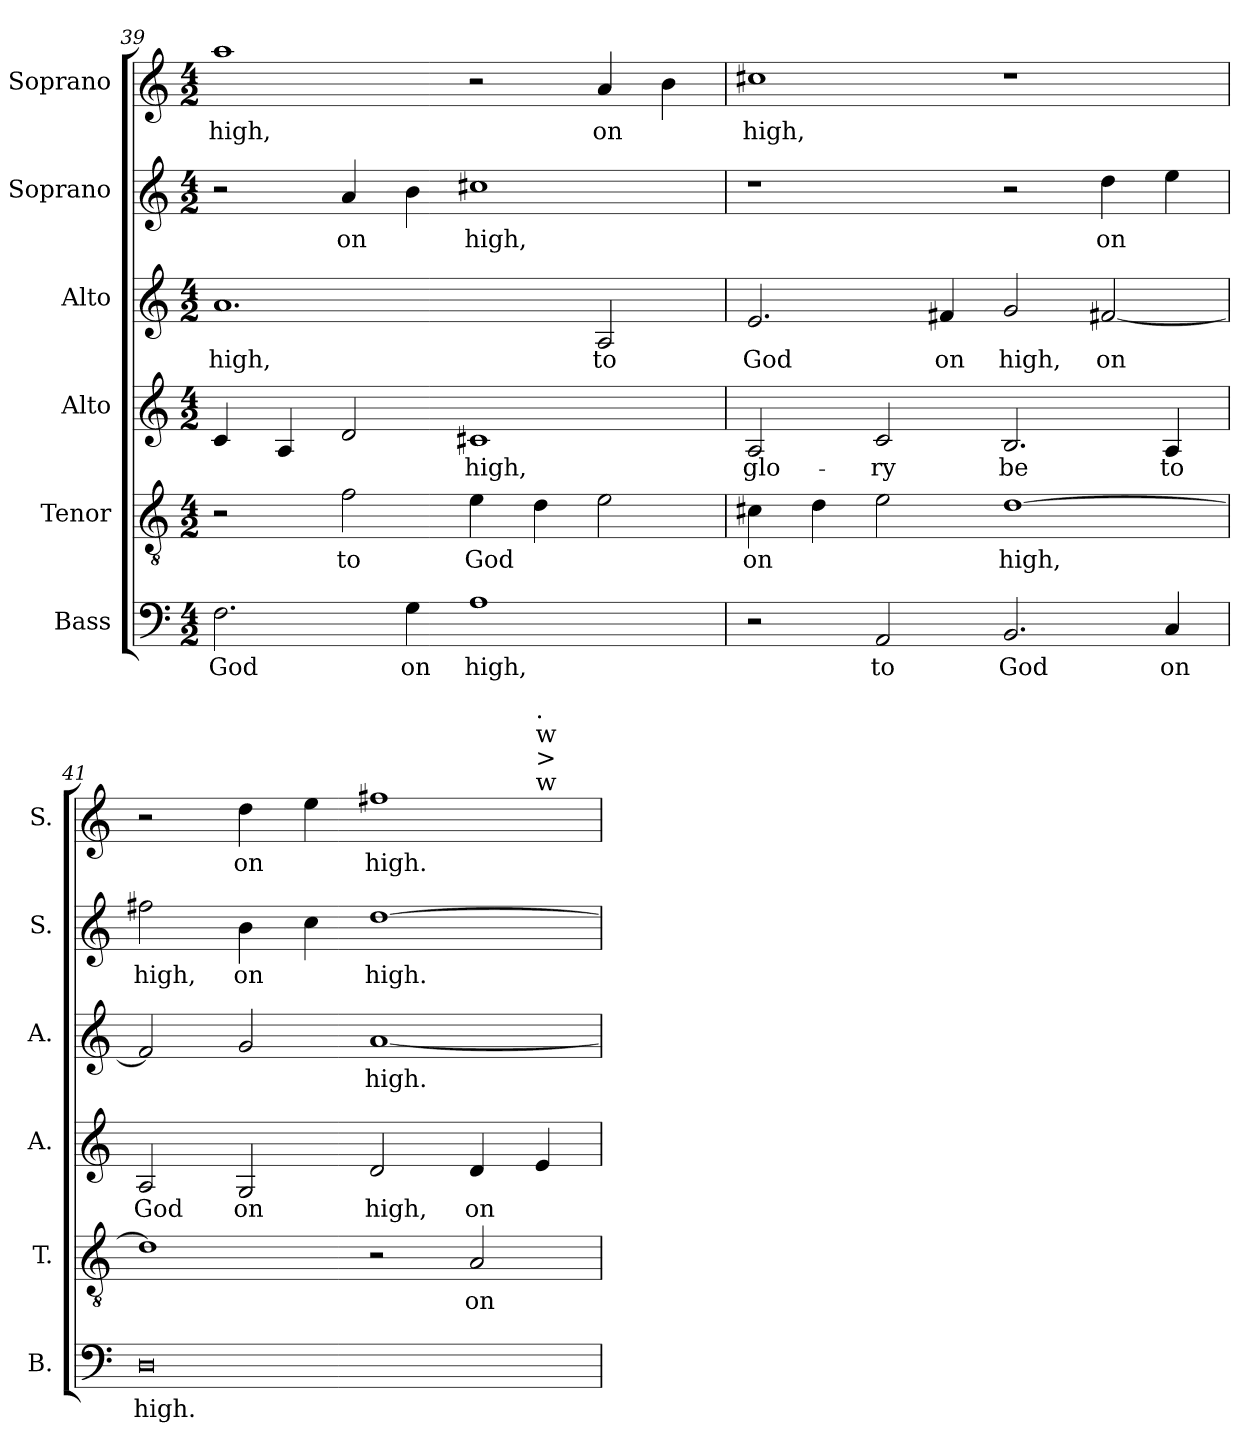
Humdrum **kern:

**kern	**text	**kern	**text	**kern	**text	**kern	**text	**kern	**text	**kern	**text
*part6	*part6	*part5	*part5	*part4	*part4	*part3	*part3	*part2	*part2	*part1	*part1
*staff6	*staff6	*staff5	*staff5	*staff4	*staff4	*staff3	*staff3	*staff2	*staff2	*staff1	*staff1
*I"Bass	*	*I"Tenor	*	*I"Alto	*	*I"Alto	*	*I"Soprano	*	*I"Soprano	*
*I'B.	*	*I'T.	*	*I'A.	*	*I'A.	*	*I'S.	*	*I'S.	*
!!LO:LB:g=z
*clefF4	*	*clefGv2	*	*clefG2	*	*clefG2	*	*clefG2	*	*clefG2	*
*	*	*ITrd7c12	*	*	*	*	*	*	*	*	*
*k[]	*	*k[]	*	*k[]	*	*k[]	*	*k[]	*	*k[]	*
*C:	*	*C:	*	*C:	*	*C:	*	*C:	*	*C:	*
*M4/2	*	*M4/2	*	*M4/2	*	*M4/2	*	*M4/2	*	*M4/2	*
=39	=39	=39	=39	=39	=39	=39	=39	=39	=39	=39	=39
!	!LO:LY:b:color=#000000	!	!	!	!	!	!	!	!	!	!
!	!	!	!	!	!	!	!LO:LY:b:color=#000000	!	!	!	!
!	!	!	!	!	!	!	!	!	!	!	!LO:LY:b:color=#000000
2.Fi\	God	2r	.	4ci/	.	1.ai	high,	2r	.	1aai	high,
.	.	.	.	4Ai/	.	.	.	.	.	.	.
!	!	!	!LO:LY:b:color=#000000	!	!	!	!	!	!	!	!
!	!	!	!	!	!	!	!	!	!LO:LY:b:color=#000000	!	!
.	.	2Fi\	to	2di/	.	.	.	4ai/	on	.	.
!	!LO:LY:b:color=#000000	!	!	!	!	!	!	!	!	!	!
4Gi\	on	.	.	.	.	.	.	4bi\	.	.	.
!	!LO:LY:b:color=#000000	!	!	!	!	!	!	!	!	!	!
!	!	!	!LO:LY:b:color=#000000	!	!	!	!	!	!	!	!
!	!	!	!	!	!LO:LY:b:color=#000000	!	!	!	!	!	!
!	!	!	!	!	!	!	!	!	!LO:LY:b:color=#000000	!	!
1Ai	high,	4Ei\	God	1c#Xi	high,	.	.	1cc#Xi	high,	2r	.
.	.	4Di\	.	.	.	.	.	.	.	.	.
!	!	!	!	!	!	!	!LO:LY:b:color=#000000	!	!	!	!
!	!	!	!	!	!	!	!	!	!	!	!LO:LY:b:color=#000000
.	.	2Ei\	.	.	.	2Ai/	to	.	.	4ai/	on
.	.	.	.	.	.	.	.	.	.	4bi\	.
=40	=40	=40	=40	=40	=40	=40	=40	=40	=40	=40	=40
!	!	!	!LO:LY:b:color=#000000	!	!	!	!	!	!	!	!
!	!	!	!	!	!LO:LY:b:color=#000000	!	!	!	!	!	!
!	!	!	!	!	!	!	!LO:LY:b:color=#000000	!	!	!	!
!	!	!	!	!	!	!	!	!	!	!	!LO:LY:b:color=#000000
2r	.	4C#Xi\	on	2Ai/	glo-	2.ei/	God	1r	.	1cc#Xi	high,
.	.	4Di\	.	.	.	.	.	.	.	.	.
!	!LO:LY:b:color=#000000	!	!	!	!	!	!	!	!	!	!
!	!	!	!	!	!LO:LY:b:color=#000000	!	!	!	!	!	!
2AAi/	to	2Ei\	.	2ci/	-ry	.	.	.	.	.	.
!	!	!	!	!	!	!	!LO:LY:b:color=#000000	!	!	!	!
.	.	.	.	.	.	4f#Xi/	on	.	.	.	.
!	!LO:LY:b:color=#000000	!	!	!	!	!	!	!	!	!	!
!	!	!	!LO:LY:b:color=#000000	!	!	!	!	!	!	!	!
!	!	!	!	!	!LO:LY:b:color=#000000	!	!	!	!	!	!
!	!	!	!	!	!	!	!LO:LY:b:color=#000000	!	!	!	!
2.BBi/	God	[1Di	high,	2.Bi/	be	2gi/	high,	2r	.	1r	.
!	!	!	!	!	!	!	!LO:LY:b:color=#000000	!	!	!	!
!	!	!	!	!	!	!	!	!	!LO:LY:b:color=#000000	!	!
.	.	.	.	.	.	[2f#Xi/	on	4ddi\	on	.	.
!	!LO:LY:b:color=#000000	!	!	!	!	!	!	!	!	!	!
!	!	!	!	!	!LO:LY:b:color=#000000	!	!	!	!	!	!
4Ci/	on	.	.	4Ai/	to	.	.	4eei\	.	.	.
=41	=41	=41	=41	=41	=41	=41	=41	=41	=41	=41	=41
!	!LO:LY:b:color=#000000	!	!	!	!	!	!	!	!	!	!
!	!	!	!	!	!LO:LY:b:color=#000000	!	!	!	!	!	!
!	!	!	!	!	!	!	!	!	!LO:LY:b:color=#000000	!	!
*	*	*	*	*	*	*	*	*	*	*^	*
0Di	high.	1Di]	.	2Ai/	God	2f#i/]	.	2ff#Xi\	high,	2r	1..ryy	.
!	!	!	!	!	!LO:LY:b:color=#000000	!	!	!	!	!	!	!
!	!	!	!	!	!	!	!	!	!LO:LY:b:color=#000000	!	!	!
!	!	!	!	!	!	!	!	!	!	!	!	!LO:LY:b:color=#000000
.	.	.	.	2Gi/	on	2gi/	.	4bi\	on	4ddi\	.	on
.	.	.	.	.	.	.	.	4cci\	.	4eei\	.	.
!	!	!	!	!	!LO:LY:b:color=#000000	!	!	!	!	!	!	!
!	!	!	!	!	!	!	!LO:LY:b:color=#000000	!	!	!	!	!
!	!	!	!	!	!	!	!	!	!LO:LY:b:color=#000000	!	!	!
!	!	!	!	!	!	!	!	!	!	!	!	!LO:LY:b:color=#000000
.	.	2r	.	2di/	high,	[1ai	high.	[1ddi	high.	1ff#Xi	.	high.
!	!	!	!LO:LY:b:color=#000000	!	!	!	!	!	!	!	!	!
!	!	!	!	!	!LO:LY:b:color=#000000	!	!	!	!	!	!	!
.	.	2AAi/	on	4di/	on	.	.	.	.	.	.	.
!	!	!	!	!	!	!	!	!	!	!	!LO:TX:a:t=w	!
!	!	!	!	!	!	!	!	!	!	!	!LO:TX:t=>	!
!	!	!	!	!	!	!	!	!	!	!	!LO:TX:t=w	!
!	!	!	!	!	!	!	!	!	!	!	!LO:TX:t=.	!
.	.	.	.	4ei/	.	.	.	.	.	.	4ryy	.
*	*	*	*	*	*	*	*	*	*	*v	*v	*
=	=	=	=	=	=	=	=	=	=	=	=
*-	*-	*-	*-	*-	*-	*-	*-	*-	*-	*-	*-
